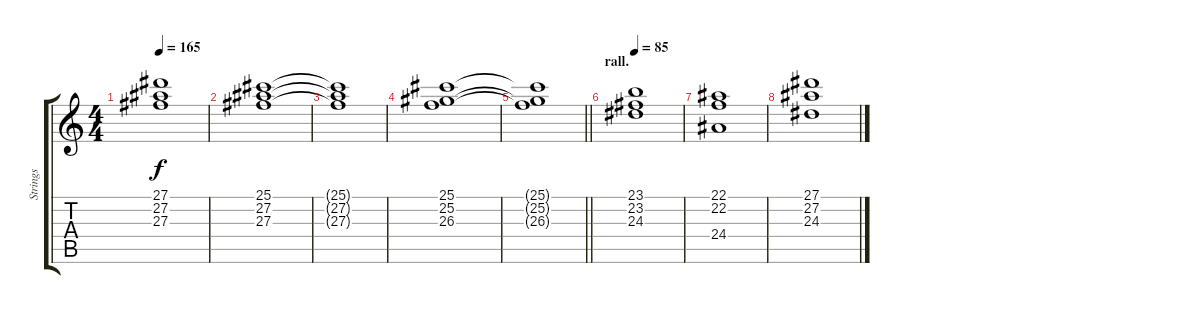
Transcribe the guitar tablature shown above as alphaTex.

\track ("Strings" "Strings") {instrument stringensemble1}
\staff {score tabs}
\tuning (C4 G3 Eb3 Bb2 F2 C2) {hide}
\ts (4 4)
\tempo 165
\clef g2
\ks c
(27.1{t} 27.2{t} 27.3{t}).1{dy f} |
(25.1 27.2 27.3).1 |
(25.1{t} 27.2{t} 27.3{t}).1 |
(25.1 25.2 26.3).1 |
\barLineRight lightlight
(25.1{t} 25.2{t} 26.3{t}).1 |
\section ("" "rall.")
\tempo 85
(23.1 23.2 24.3).1 |
(22.1 22.2 24.4).1 |
(27.1 27.2 24.3).1
